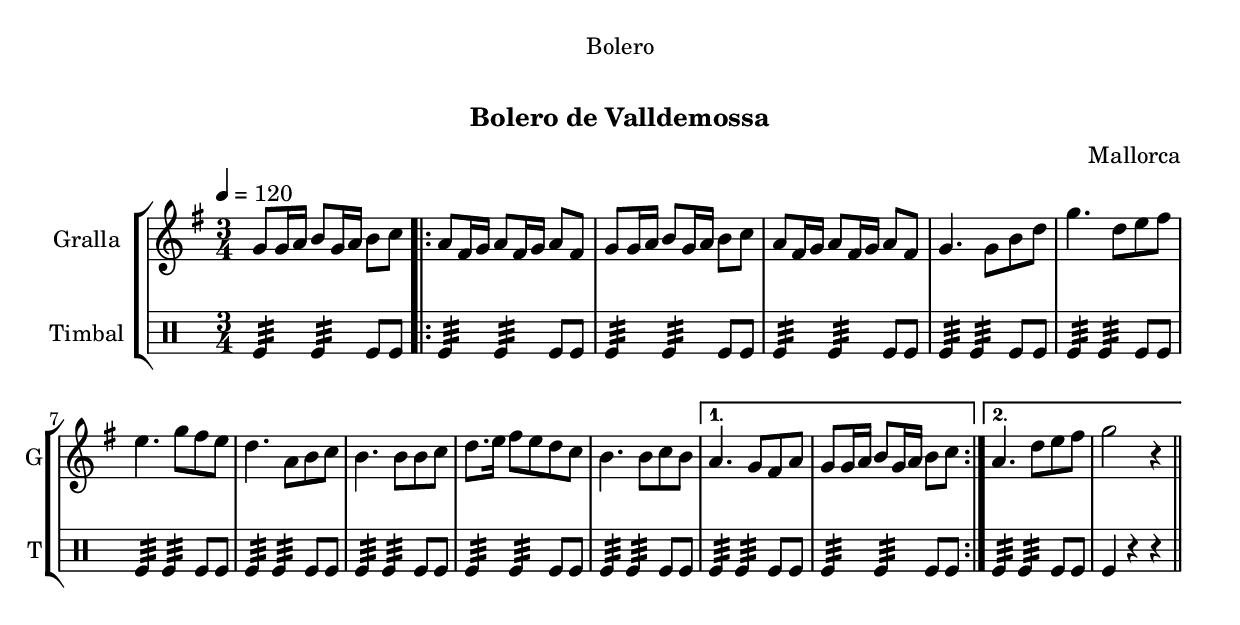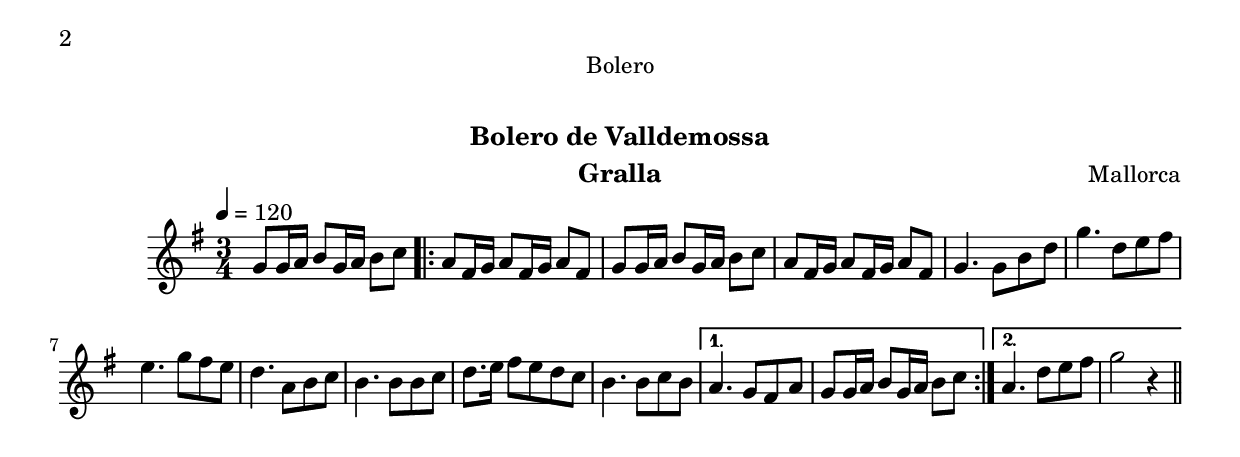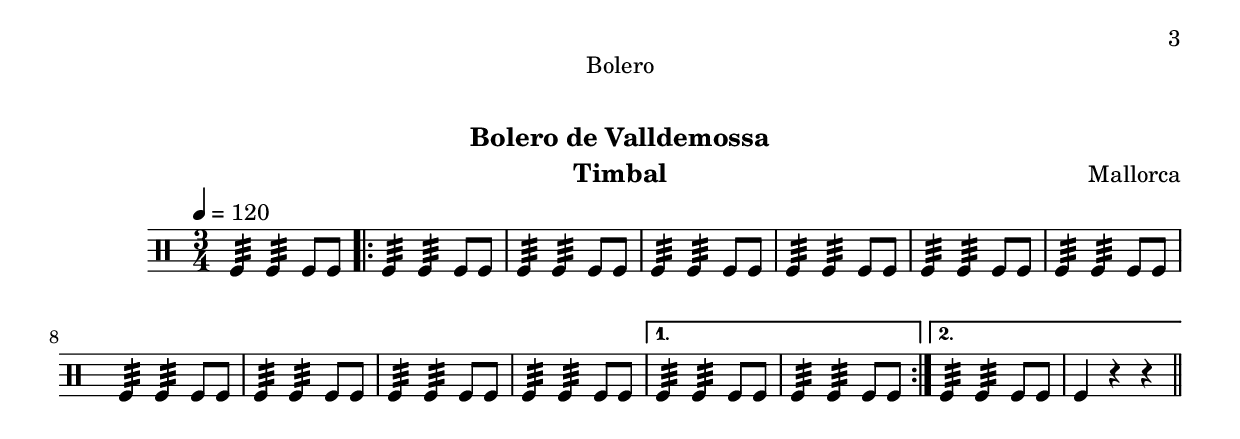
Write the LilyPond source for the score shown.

\version "2.22.1"

\header {
  dedication="Bolero"
  title="    "
  subtitle="Bolero de Valldemossa"
  subsubtitle=""
  poet=""
  meter=""
  piece=""
  composer="Mallorca"
  arranger=""
  opus=""
  instrument=""
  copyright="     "
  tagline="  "
}

liniaroAa =
\relative g'
{
  \tempo 4=120
  \clef treble
  \key g \major
  \time 3/4
  g8 g16 a b8 g16 a b8 c  |
  \repeat volta 2 { a8 fis16 g a8 fis16 g a8 fis  |
  g8 g16 a b8 g16 a b8 c  |
  a8 fis16 g a8 fis16 g a8 fis  |
  %05
  g4. g8 b d  |
  g4. d8 e fis  |
  e4. g8 fis e  |
  d4. a8 b c  |
  b4. b8 b c  |
  %10
  d8. e16 fis8 e d c  |
  b4. b8 c b }
  \alternative { { a4. g8 fis a  |
  g8 g16 a b8 g16 a b8 c }
  { a4. d8 e fis  |
  %15
  g2 r4 } } \bar "||"
}

liniaroAb =
\drummode
{
  \tempo 4=120
  \time 3/4
  tomfl4:32 tomfl:32 tomfl8 tomfl  |
  \repeat volta 2 { tomfl4:32 tomfl:32 tomfl8 tomfl  |
  tomfl4:32 tomfl:32 tomfl8 tomfl  |
  tomfl4:32 tomfl:32 tomfl8 tomfl  |
  %05
  tomfl4:32 tomfl:32 tomfl8 tomfl  |
  tomfl4:32 tomfl:32 tomfl8 tomfl  |
  tomfl4:32 tomfl:32 tomfl8 tomfl  |
  tomfl4:32 tomfl:32 tomfl8 tomfl  |
  tomfl4:32 tomfl:32 tomfl8 tomfl  |
  %10
  tomfl4:32 tomfl:32 tomfl8 tomfl  |
  tomfl4:32 tomfl:32 tomfl8 tomfl }
  \alternative { { tomfl4:32 tomfl:32 tomfl8 tomfl  |
  tomfl4:32 tomfl:32 tomfl8 tomfl }
  { tomfl4:32 tomfl:32 tomfl8 tomfl  |
  %15
  tomfl4 r r } } \bar "||"
}

\bookpart {
  \score {
    \new StaffGroup {
      \override Score.RehearsalMark #'self-alignment-X = #LEFT
      <<
        \new Staff \with {instrumentName = #"Gralla" shortInstrumentName = #"G"} \liniaroAa
        \new DrumStaff \with {instrumentName = #"Timbal" shortInstrumentName = #"T"} \liniaroAb
      >>
    }
    \layout {}
  }
  \score { \unfoldRepeats
    \new StaffGroup {
      \override Score.RehearsalMark #'self-alignment-X = #LEFT
      <<
        \new Staff \with {instrumentName = #"Gralla" shortInstrumentName = #"G"} \liniaroAa
        \new DrumStaff \with {instrumentName = #"Timbal" shortInstrumentName = #"T"} \liniaroAb
      >>
    }
    \midi {}
  }
}

\bookpart {
  \header {instrument="Gralla"}
  \score {
    \new StaffGroup {
      \override Score.RehearsalMark #'self-alignment-X = #LEFT
      <<
        \new Staff \liniaroAa
      >>
    }
    \layout {}
  }
  \score { \unfoldRepeats
    \new StaffGroup {
      \override Score.RehearsalMark #'self-alignment-X = #LEFT
      <<
        \new Staff \liniaroAa
      >>
    }
    \midi {}
  }
}

\bookpart {
  \header {instrument="Timbal"}
  \score {
    \new StaffGroup {
      \override Score.RehearsalMark #'self-alignment-X = #LEFT
      <<
        \new DrumStaff \liniaroAb
      >>
    }
    \layout {}
  }
  \score { \unfoldRepeats
    \new StaffGroup {
      \override Score.RehearsalMark #'self-alignment-X = #LEFT
      <<
        \new DrumStaff \liniaroAb
      >>
    }
    \midi {}
  }
}

